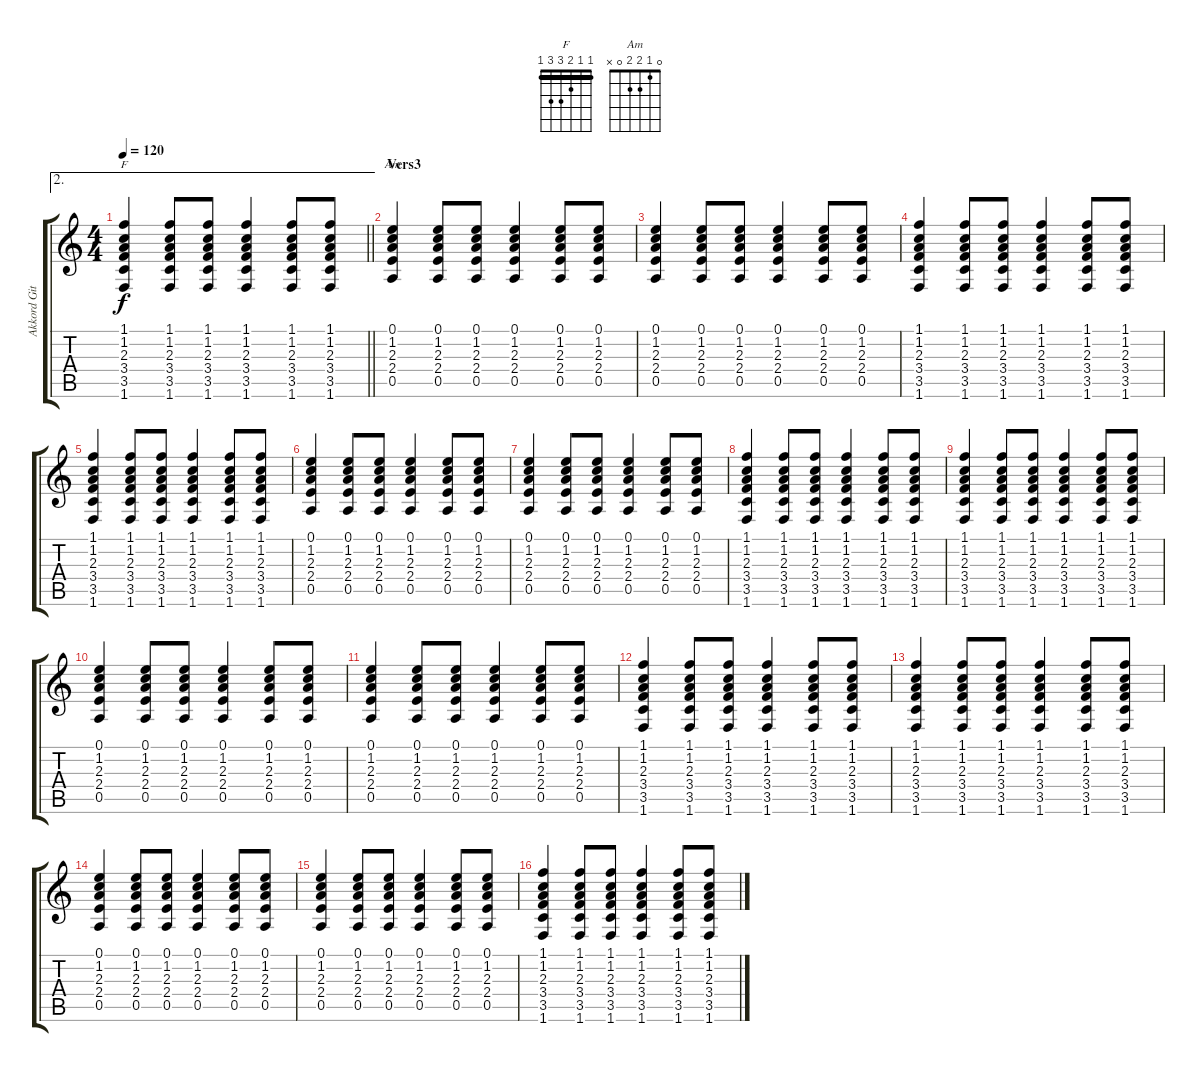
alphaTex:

\track ("Akkord Gitarre" "Akkord Git") {instrument acousticguitarnylon}
\staff {score tabs}
\tuning (E4 B3 G3 D3 A2 E2) {hide}
\chord ("F" 1 1 2 3 3 1) {barre 1}
\chord ("Am" 0 1 2 2 0 x)
\ae 2
\ts (4 4)
\tempo 120
\clef g2
\barLineRight lightlight
\ks c
(1.1 1.2 2.3 3.4 3.5 1.6).4{ch "F" dy f} (1.1 1.2 2.3 3.4 3.5 1.6).8 (1.1 1.2 2.3 3.4 3.5 1.6).8 (1.1 1.2 2.3 3.4 3.5 1.6).4 (1.1 1.2 2.3 3.4 3.5 1.6).8 (1.1 1.2 2.3 3.4 3.5 1.6).8 |
\section ("" "Vers3")
(0.1 1.2 2.3 2.4 0.5).4{ch "Am"} (0.1 1.2 2.3 2.4 0.5).8 (0.1 1.2 2.3 2.4 0.5).8 (0.1 1.2 2.3 2.4 0.5).4 (0.1 1.2 2.3 2.4 0.5).8 (0.1 1.2 2.3 2.4 0.5).8 |
(0.1 1.2 2.3 2.4 0.5).4 (0.1 1.2 2.3 2.4 0.5).8 (0.1 1.2 2.3 2.4 0.5).8 (0.1 1.2 2.3 2.4 0.5).4 (0.1 1.2 2.3 2.4 0.5).8 (0.1 1.2 2.3 2.4 0.5).8 |
(1.1 1.2 2.3 3.4 3.5 1.6).4 (1.1 1.2 2.3 3.4 3.5 1.6).8 (1.1 1.2 2.3 3.4 3.5 1.6).8 (1.1 1.2 2.3 3.4 3.5 1.6).4 (1.1 1.2 2.3 3.4 3.5 1.6).8 (1.1 1.2 2.3 3.4 3.5 1.6).8 |
(1.1 1.2 2.3 3.4 3.5 1.6).4 (1.1 1.2 2.3 3.4 3.5 1.6).8 (1.1 1.2 2.3 3.4 3.5 1.6).8 (1.1 1.2 2.3 3.4 3.5 1.6).4 (1.1 1.2 2.3 3.4 3.5 1.6).8 (1.1 1.2 2.3 3.4 3.5 1.6).8 |
(0.1 1.2 2.3 2.4 0.5).4 (0.1 1.2 2.3 2.4 0.5).8 (0.1 1.2 2.3 2.4 0.5).8 (0.1 1.2 2.3 2.4 0.5).4 (0.1 1.2 2.3 2.4 0.5).8 (0.1 1.2 2.3 2.4 0.5).8 |
(0.1 1.2 2.3 2.4 0.5).4 (0.1 1.2 2.3 2.4 0.5).8 (0.1 1.2 2.3 2.4 0.5).8 (0.1 1.2 2.3 2.4 0.5).4 (0.1 1.2 2.3 2.4 0.5).8 (0.1 1.2 2.3 2.4 0.5).8 |
(1.1 1.2 2.3 3.4 3.5 1.6).4 (1.1 1.2 2.3 3.4 3.5 1.6).8 (1.1 1.2 2.3 3.4 3.5 1.6).8 (1.1 1.2 2.3 3.4 3.5 1.6).4 (1.1 1.2 2.3 3.4 3.5 1.6).8 (1.1 1.2 2.3 3.4 3.5 1.6).8 |
(1.1 1.2 2.3 3.4 3.5 1.6).4 (1.1 1.2 2.3 3.4 3.5 1.6).8 (1.1 1.2 2.3 3.4 3.5 1.6).8 (1.1 1.2 2.3 3.4 3.5 1.6).4 (1.1 1.2 2.3 3.4 3.5 1.6).8 (1.1 1.2 2.3 3.4 3.5 1.6).8 |
(0.1 1.2 2.3 2.4 0.5).4 (0.1 1.2 2.3 2.4 0.5).8 (0.1 1.2 2.3 2.4 0.5).8 (0.1 1.2 2.3 2.4 0.5).4 (0.1 1.2 2.3 2.4 0.5).8 (0.1 1.2 2.3 2.4 0.5).8 |
(0.1 1.2 2.3 2.4 0.5).4 (0.1 1.2 2.3 2.4 0.5).8 (0.1 1.2 2.3 2.4 0.5).8 (0.1 1.2 2.3 2.4 0.5).4 (0.1 1.2 2.3 2.4 0.5).8 (0.1 1.2 2.3 2.4 0.5).8 |
(1.1 1.2 2.3 3.4 3.5 1.6).4 (1.1 1.2 2.3 3.4 3.5 1.6).8 (1.1 1.2 2.3 3.4 3.5 1.6).8 (1.1 1.2 2.3 3.4 3.5 1.6).4 (1.1 1.2 2.3 3.4 3.5 1.6).8 (1.1 1.2 2.3 3.4 3.5 1.6).8 |
(1.1 1.2 2.3 3.4 3.5 1.6).4 (1.1 1.2 2.3 3.4 3.5 1.6).8 (1.1 1.2 2.3 3.4 3.5 1.6).8 (1.1 1.2 2.3 3.4 3.5 1.6).4 (1.1 1.2 2.3 3.4 3.5 1.6).8 (1.1 1.2 2.3 3.4 3.5 1.6).8 |
(0.1 1.2 2.3 2.4 0.5).4 (0.1 1.2 2.3 2.4 0.5).8 (0.1 1.2 2.3 2.4 0.5).8 (0.1 1.2 2.3 2.4 0.5).4 (0.1 1.2 2.3 2.4 0.5).8 (0.1 1.2 2.3 2.4 0.5).8 |
(0.1 1.2 2.3 2.4 0.5).4 (0.1 1.2 2.3 2.4 0.5).8 (0.1 1.2 2.3 2.4 0.5).8 (0.1 1.2 2.3 2.4 0.5).4 (0.1 1.2 2.3 2.4 0.5).8 (0.1 1.2 2.3 2.4 0.5).8 |
(1.1 1.2 2.3 3.4 3.5 1.6).4 (1.1 1.2 2.3 3.4 3.5 1.6).8 (1.1 1.2 2.3 3.4 3.5 1.6).8 (1.1 1.2 2.3 3.4 3.5 1.6).4 (1.1 1.2 2.3 3.4 3.5 1.6).8 (1.1 1.2 2.3 3.4 3.5 1.6).8
